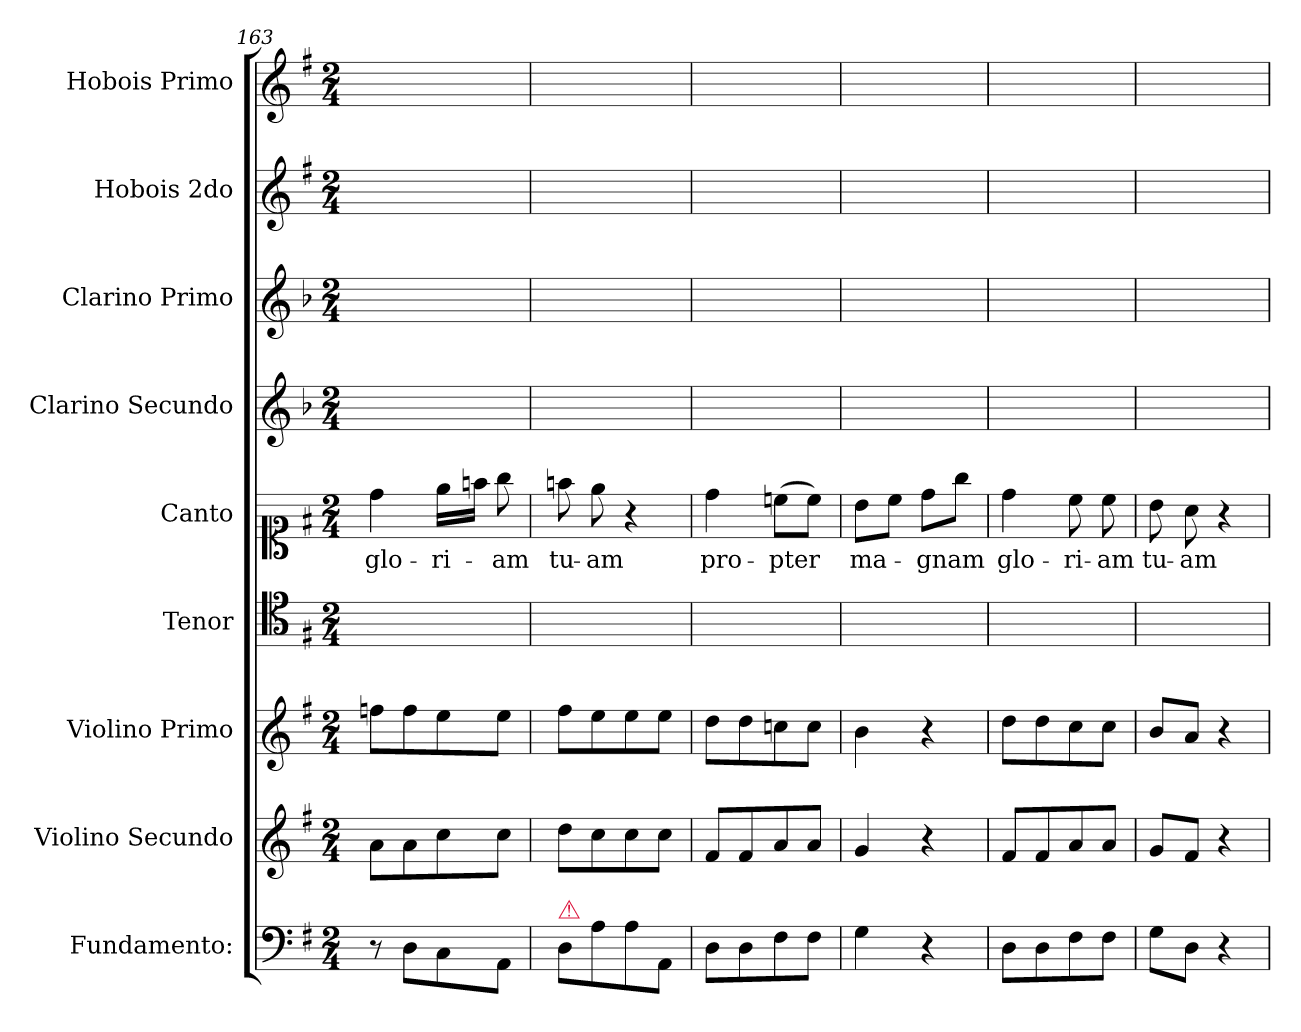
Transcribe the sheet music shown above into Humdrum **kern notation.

**kern	**kern	**kern	**kern	**kern	**text	**kern	**kern	**kern	**kern
*part9	*part8	*part7	*part6	*part5	*part5	*part4	*part3	*part2	*part1
*staff9	*staff8	*staff7	*staff6	*staff5	*staff5	*staff4	*staff3	*staff2	*staff1
*I"Fundamento:	*I"Violino Secundo	*I"Violino Primo	*I"Tenor	*I"Canto	*	*I"Clarino Secundo	*I"Clarino Primo	*I"Hobois 2do	*I"Hobois Primo
*	*I'vl 2	*I'vl 1	*I'T	*	*	*I'clno 2	*I'clno 1	*	*
*clefF4	*clefG2	*clefG2	*clefC4	*clefC1	*	*clefG2	*clefG2	*clefG2	*clefG2
*	*	*	*	*	*	*ITrd-1c-2	*ITrd-1c-2	*	*
*k[f#]	*k[f#]	*k[f#]	*k[f#]	*k[f#]	*	*k[f#]	*k[f#]	*k[f#]	*k[f#]
*M2/4	*M2/4	*M2/4	*M2/4	*M2/4	*	*M2/4	*M2/4	*M2/4	*M2/4
=163	=163	=163	=163	=163	=163	=163	=163	=163	=163
8r	8a\L	8ffn\L	2ryy	4dd\	glo-	2ryy	2ryy	2ryy	2ryy
8D\L	8a\	8ff\	.	.	.	.	.	.	.
8C\	8cc\	8ee\	.	16ee\LL	-ri-	.	.	.	.
.	.	.	.	16ffn\JJ	.	.	.	.	.
8AA\J	8cc\J	8ee\J	.	8gg\	-am	.	.	.	.
=164	=164	=164	=164	=164	=164	=164	=164	=164	=164
!LO:TX:a:color=crimson:t=⚠	!	!	!	!	!	!	!	!	!
8D\L	8dd\L	8ff#\L	2ryy	8ffn\	tu-	2ryy	2ryy	2ryy	2ryy
8A\	8cc\	8ee\	.	8ee\	-am	.	.	.	.
8A\	8cc\	8ee\	.	4r	.	.	.	.	.
8AA/J	8cc\J	8ee\J	.	.	.	.	.	.	.
=165	=165	=165	=165	=165	=165	=165	=165	=165	=165
8D\L	8f#/L	8dd\L	2ryy	4dd\	pro-	2ryy	2ryy	2ryy	2ryy
8D\	8f#/	8dd\	.	.	.	.	.	.	.
8F#\	8a/	8ccn\	.	(>8ccn\L	-pter	.	.	.	.
8F#\J	8a/J	8cc\J	.	8cc\J)	.	.	.	.	.
=166	=166	=166	=166	=166	=166	=166	=166	=166	=166
4G\	4g/	4b\	2ryy	8b\L	ma-	2ryy	2ryy	2ryy	2ryy
.	.	.	.	8cc\J	.	.	.	.	.
4r	4r	4r	.	8dd\L	-gnam	.	.	.	.
.	.	.	.	8gg\J	.	.	.	.	.
=167	=167	=167	=167	=167	=167	=167	=167	=167	=167
8D\L	8f#/L	8dd\L	2ryy	4dd\	glo-	2ryy	2ryy	2ryy	2ryy
8D\	8f#/	8dd\	.	.	.	.	.	.	.
8F#\	8a/	8cc\	.	8cc\	-ri-	.	.	.	.
8F#\J	8a/J	8cc\J	.	8cc\	-am	.	.	.	.
=168	=168	=168	=168	=168	=168	=168	=168	=168	=168
8G\L	8g/L	8b/L	2ryy	8b\	tu-	2ryy	2ryy	2ryy	2ryy
8D\J	8f#/J	8a/J	.	8a\	-am	.	.	.	.
4r	4r	4r	.	4r	.	.	.	.	.
=	=	=	=	=	=	=	=	=	=
*-	*-	*-	*-	*-	*-	*-	*-	*-	*-
